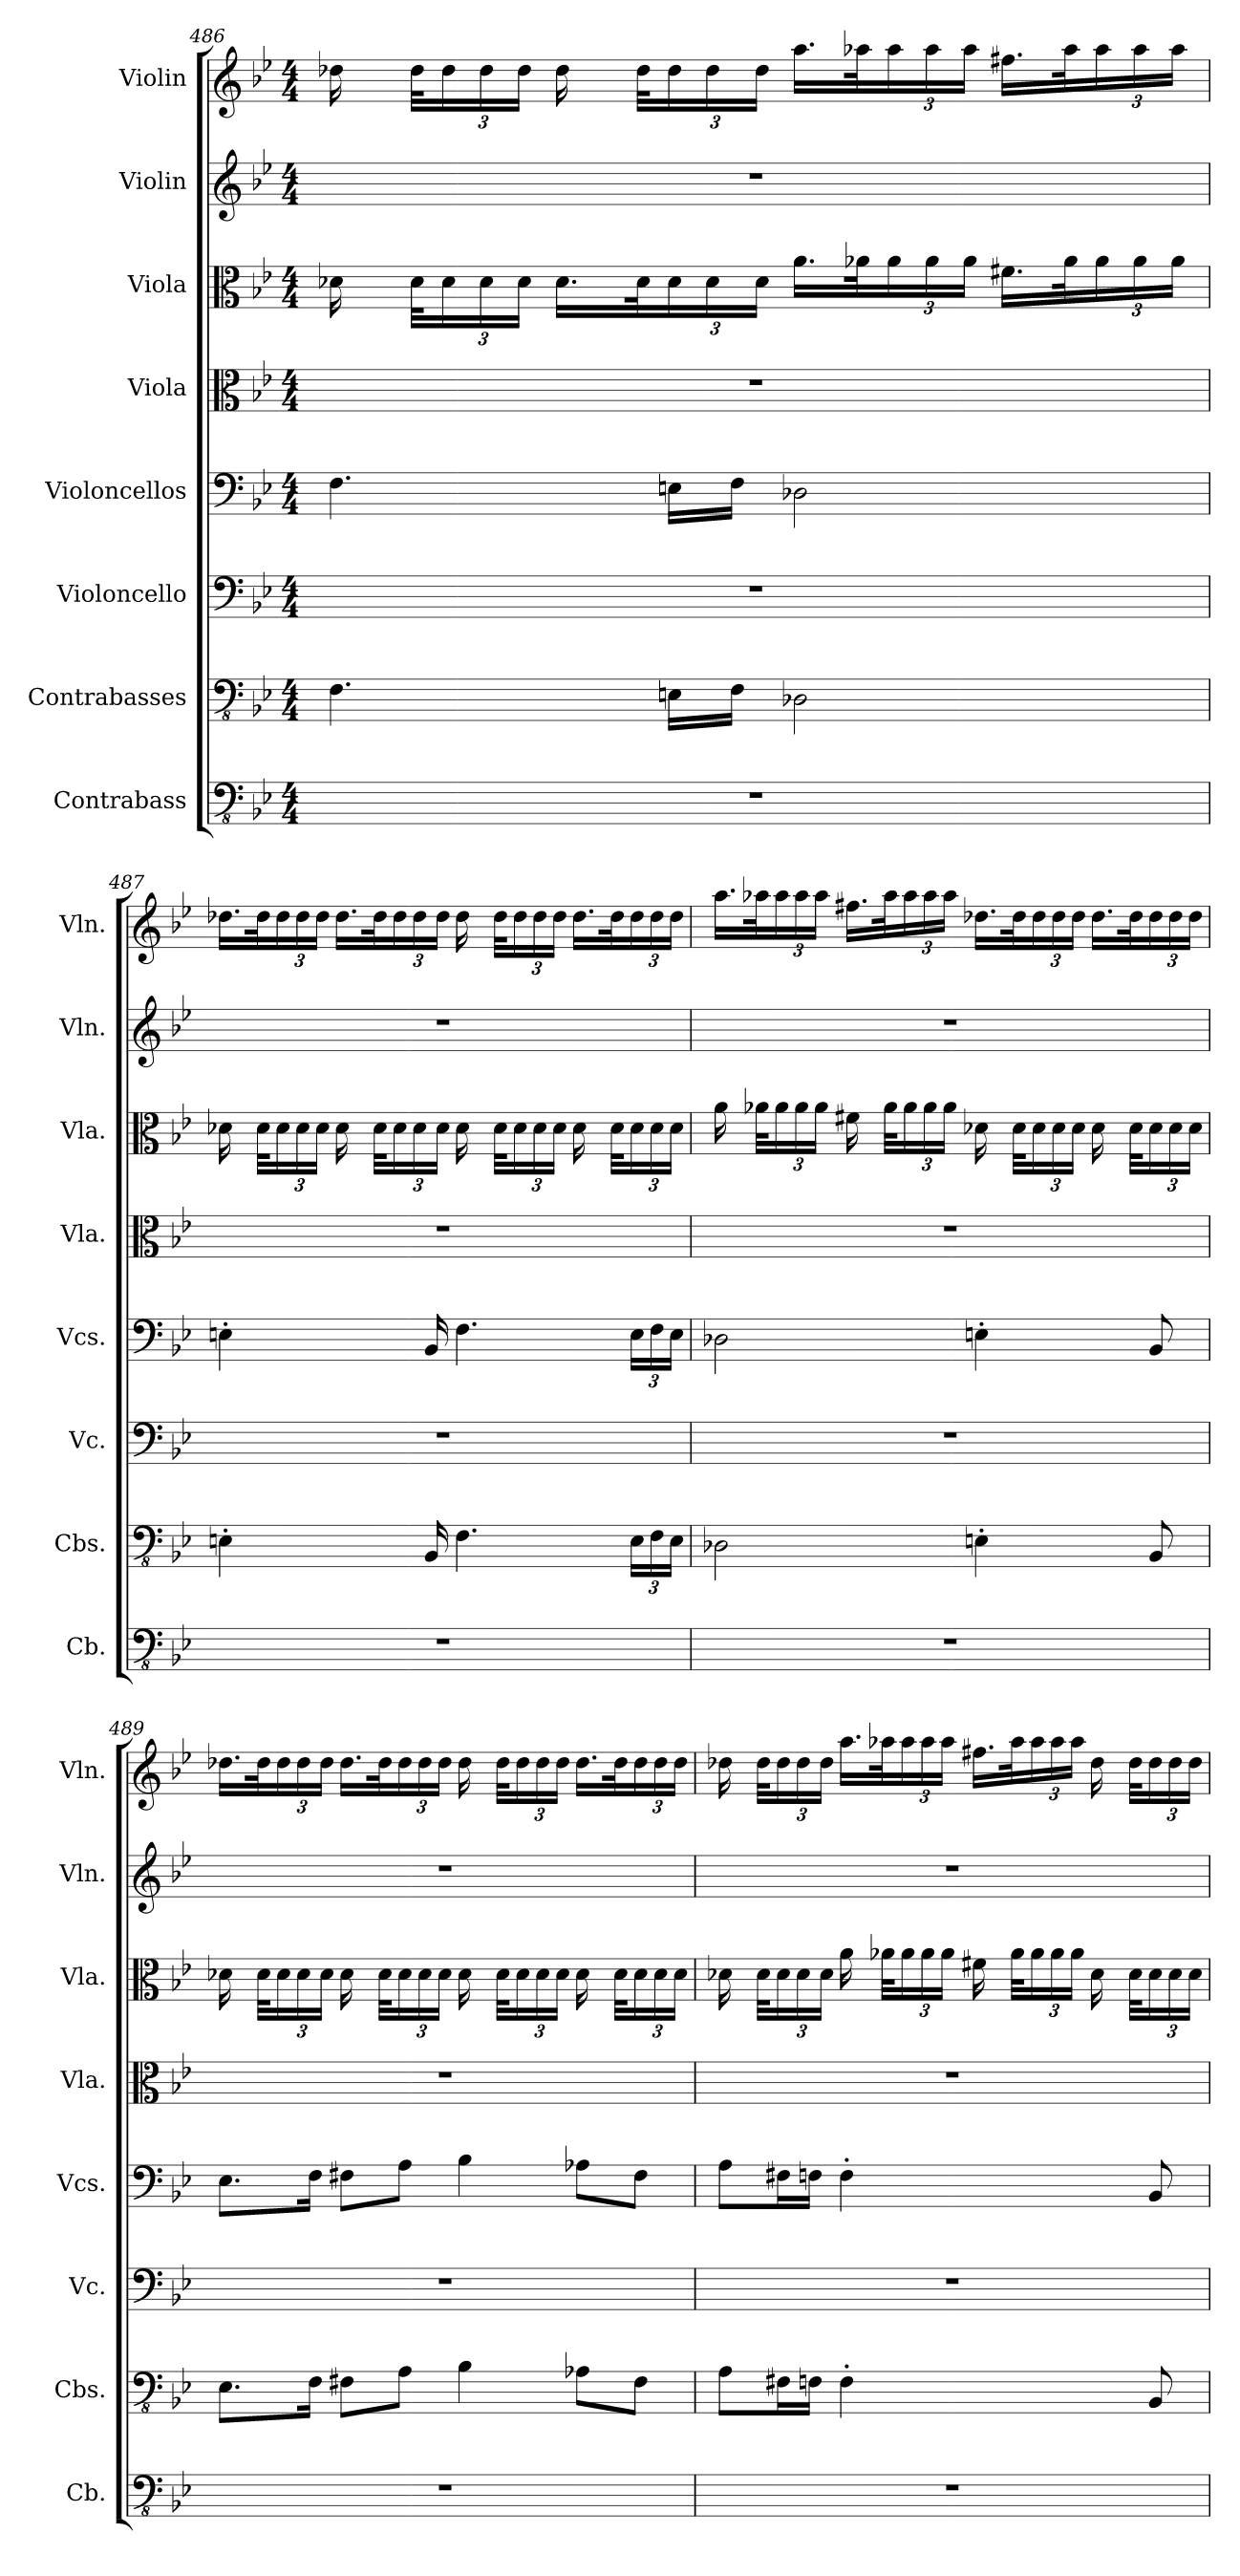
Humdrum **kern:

**kern	**kern	**kern	**kern	**kern	**kern	**kern	**kern
*part8	*part7	*part6	*part5	*part4	*part3	*part2	*part1
*staff8	*staff7	*staff6	*staff5	*staff4	*staff3	*staff2	*staff1
*I"Contrabass	*I"Contrabasses	*I"Violoncello	*I"Violoncellos	*I"Viola	*I"Viola	*I"Violin	*I"Violin
*I'Cb.	*I'Cbs.	*I'Vc.	*I'Vcs.	*I'Vla.	*I'Vla.	*I'Vln.	*I'Vln.
!!LO:PB:g=z
*clefFv4	*clefFv4	*clefF4	*clefF4	*clefC3	*clefC3	*clefG2	*clefG2
*ITrd7c12	*	*	*	*	*	*	*
*k[b-e-]	*k[b-e-]	*k[b-e-]	*k[b-e-]	*k[b-e-]	*k[b-e-]	*k[b-e-]	*k[b-e-]
*M4/4	*M4/4	*M4/4	*M4/4	*M4/4	*M4/4	*M4/4	*M4/4
=486	=486	=486	=486	=486	=486	=486	=486
1r	4.FF\	1r	4.F\	1r	16d-X\	1r	16dd-X\
.	.	.	.	.	32ryy	.	32ryy
.	.	.	.	.	32d-\KLL	.	32dd-\KLL
*	*	*	*	*	*Xbrackettup	*	*Xbrackettup
.	.	.	.	.	24d-\	.	24dd-\
.	.	.	.	.	24d-\	.	24dd-\
.	.	.	.	.	24d-\JJ	.	24dd-\JJ
.	.	.	.	.	16.d-\LL	.	16dd-\
.	.	.	.	.	.	.	32ryy
.	.	.	.	.	32d-\K	.	32dd-\KLL
.	16EEn\LL	.	16En\LL	.	24d-\	.	24dd-\
.	.	.	.	.	24d-\	.	24dd-\
.	16FF\JJ	.	16F\JJ	.	.	.	.
.	.	.	.	.	24d-\JJ	.	24dd-\JJ
.	2DD-X\	.	2D-X\	.	16.a\LL	.	16.aa\LL
.	.	.	.	.	32a-X\K	.	32aa-X\K
.	.	.	.	.	24a-\	.	24aa-\
.	.	.	.	.	24a-\	.	24aa-\
.	.	.	.	.	24a-\JJ	.	24aa-\JJ
.	.	.	.	.	16.f#X\LL	.	16.ff#X\LL
.	.	.	.	.	32a-\K	.	32aa-\K
.	.	.	.	.	24a-\	.	24aa-\
.	.	.	.	.	24a-\	.	24aa-\
.	.	.	.	.	24a-\JJ	.	24aa-\JJ
!!LO:PB:g=z
=487	=487	=487	=487	=487	=487	=487	=487
1r	4EEn'\	1r	4En'\	1r	16d-X\	1r	16.dd-X\LL
.	.	.	.	.	32ryy	.	.
.	.	.	.	.	32d-\KLL	.	32dd-\K
.	.	.	.	.	24d-\	.	24dd-\
.	.	.	.	.	24d-\	.	24dd-\
.	.	.	.	.	24d-\JJ	.	24dd-\JJ
.	8ryy	.	8ryy	.	16d-\	.	16.dd-\LL
.	.	.	.	.	32ryy	.	.
.	.	.	.	.	32d-\KLL	.	32dd-\K
.	16ryy	.	16ryy	.	24d-\	.	24dd-\
.	.	.	.	.	24d-\	.	24dd-\
.	16BBB-/	.	16BB-/	.	.	.	.
.	.	.	.	.	24d-\JJ	.	24dd-\JJ
.	4.FF\	.	4.F\	.	16d-\	.	16dd-\
.	.	.	.	.	32ryy	.	32ryy
.	.	.	.	.	32d-\KLL	.	32dd-\KLL
.	.	.	.	.	24d-\	.	24dd-\
.	.	.	.	.	24d-\	.	24dd-\
.	.	.	.	.	24d-\JJ	.	24dd-\JJ
.	.	.	.	.	16d-\	.	16.dd-\LL
.	.	.	.	.	32ryy	.	.
.	.	.	.	.	32d-\KLL	.	32dd-\K
*	*Xbrackettup	*	*Xbrackettup	*	*	*	*
.	24EE\LL	.	24E\LL	.	24d-\	.	24dd-\
.	24FF\	.	24F\	.	24d-\	.	24dd-\
.	24EE\JJ	.	24E\JJ	.	24d-\JJ	.	24dd-\JJ
!!LO:PB:g=z
=488	=488	=488	=488	=488	=488	=488	=488
1r	2DD-X\	1r	2D-X\	1r	16a\	1r	16.aa\LL
.	.	.	.	.	32ryy	.	.
.	.	.	.	.	32a-X\KLL	.	32aa-X\K
.	.	.	.	.	24a-\	.	24aa-\
.	.	.	.	.	24a-\	.	24aa-\
.	.	.	.	.	24a-\JJ	.	24aa-\JJ
.	.	.	.	.	16f#X\	.	16.ff#X\LL
.	.	.	.	.	32ryy	.	.
.	.	.	.	.	32a-\KLL	.	32aa-\K
.	.	.	.	.	24a-\	.	24aa-\
.	.	.	.	.	24a-\	.	24aa-\
.	.	.	.	.	24a-\JJ	.	24aa-\JJ
.	4EEn'\	.	4En'\	.	16d-X\	.	16.dd-X\LL
.	.	.	.	.	32ryy	.	.
.	.	.	.	.	32d-\KLL	.	32dd-\K
.	.	.	.	.	24d-\	.	24dd-\
.	.	.	.	.	24d-\	.	24dd-\
.	.	.	.	.	24d-\JJ	.	24dd-\JJ
.	8ryy	.	8ryy	.	16d-\	.	16.dd-\LL
.	.	.	.	.	32ryy	.	.
.	.	.	.	.	32d-\KLL	.	32dd-\K
.	8BBB-/	.	8BB-/	.	24d-\	.	24dd-\
.	.	.	.	.	24d-\	.	24dd-\
.	.	.	.	.	24d-\JJ	.	24dd-\JJ
!!LO:PB:g=z
=489	=489	=489	=489	=489	=489	=489	=489
1r	8.EE-\L	1r	8.E-\L	1r	16d-X\	1r	16.dd-X\LL
.	.	.	.	.	32ryy	.	.
.	.	.	.	.	32d-\KLL	.	32dd-\K
.	.	.	.	.	24d-\	.	24dd-\
.	.	.	.	.	24d-\	.	24dd-\
.	16FF\Jk	.	16F\Jk	.	.	.	.
.	.	.	.	.	24d-\JJ	.	24dd-\JJ
.	8FF#X\L	.	8F#X\L	.	16d-\	.	16.dd-\LL
.	.	.	.	.	32ryy	.	.
.	.	.	.	.	32d-\KLL	.	32dd-\K
.	8AA\J	.	8A\J	.	24d-\	.	24dd-\
.	.	.	.	.	24d-\	.	24dd-\
.	.	.	.	.	24d-\JJ	.	24dd-\JJ
.	4BB-\	.	4B-\	.	16d-\	.	16dd-\
.	.	.	.	.	32ryy	.	32ryy
.	.	.	.	.	32d-\KLL	.	32dd-\KLL
.	.	.	.	.	24d-\	.	24dd-\
.	.	.	.	.	24d-\	.	24dd-\
.	.	.	.	.	24d-\JJ	.	24dd-\JJ
.	8AA-X\L	.	8A-X\L	.	16d-\	.	16.dd-\LL
.	.	.	.	.	32ryy	.	.
.	.	.	.	.	32d-\KLL	.	32dd-\K
.	8FF#\J	.	8F#\J	.	24d-\	.	24dd-\
.	.	.	.	.	24d-\	.	24dd-\
.	.	.	.	.	24d-\JJ	.	24dd-\JJ
!!LO:PB:g=z
=490	=490	=490	=490	=490	=490	=490	=490
1r	8AA\L	1r	8A\L	1r	16d-X\	1r	16dd-X\
.	.	.	.	.	32ryy	.	32ryy
.	.	.	.	.	32d-\KLL	.	32dd-\KLL
.	16FF#X\L	.	16F#X\L	.	24d-\	.	24dd-\
.	.	.	.	.	24d-\	.	24dd-\
.	16FFn\JJ	.	16Fn\JJ	.	.	.	.
.	.	.	.	.	24d-\JJ	.	24dd-\JJ
.	4FF'\	.	4F'\	.	16a\	.	16.aa\LL
.	.	.	.	.	32ryy	.	.
.	.	.	.	.	32a-X\KLL	.	32aa-X\K
.	.	.	.	.	24a-\	.	24aa-\
.	.	.	.	.	24a-\	.	24aa-\
.	.	.	.	.	24a-\JJ	.	24aa-\JJ
.	4ryy	.	4ryy	.	16f#X\	.	16.ff#X\LL
.	.	.	.	.	32ryy	.	.
.	.	.	.	.	32a-\KLL	.	32aa-\K
.	.	.	.	.	24a-\	.	24aa-\
.	.	.	.	.	24a-\	.	24aa-\
.	.	.	.	.	24a-\JJ	.	24aa-\JJ
.	8ryy	.	8ryy	.	16d-\	.	16dd-\
.	.	.	.	.	32ryy	.	32ryy
.	.	.	.	.	32d-\KLL	.	32dd-\KLL
.	8BBB-/	.	8BB-/	.	24d-\	.	24dd-\
.	.	.	.	.	24d-\	.	24dd-\
.	.	.	.	.	24d-\JJ	.	24dd-\JJ
=	=	=	=	=	=	=	=
*-	*-	*-	*-	*-	*-	*-	*-
